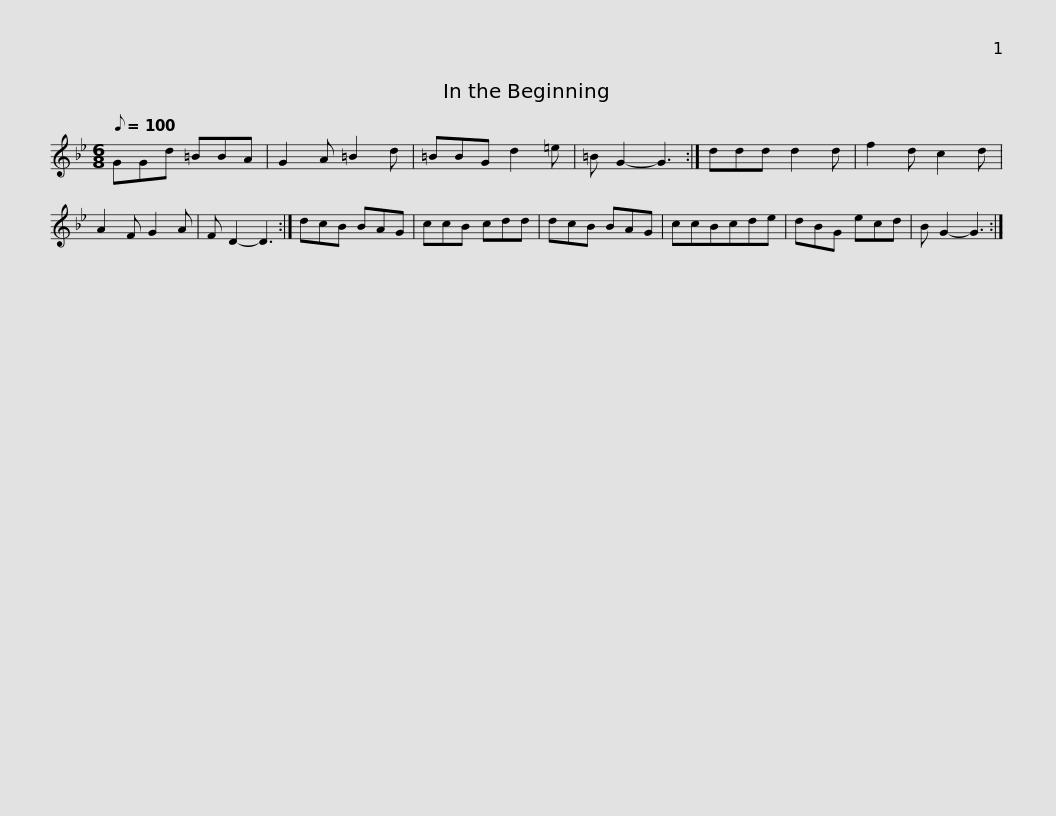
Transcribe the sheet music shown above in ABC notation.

X:1
L:1/8
Q:1/8=100
M:6/8
I:linebreak $
K:Gmin
V:1 treble
V:1
 GGd =BBA | G2 A =B2 d | =BBG d2 =e | =B G2- G3 :| ddd d2 d | %5
 f2 d c2 d | A2 F G2 A | F D2- D3 :|$ dcB BAG | ccB cdd | %10
 dcB BAG | ccBcde | dBG ecd | B G2- G3 :| %14
